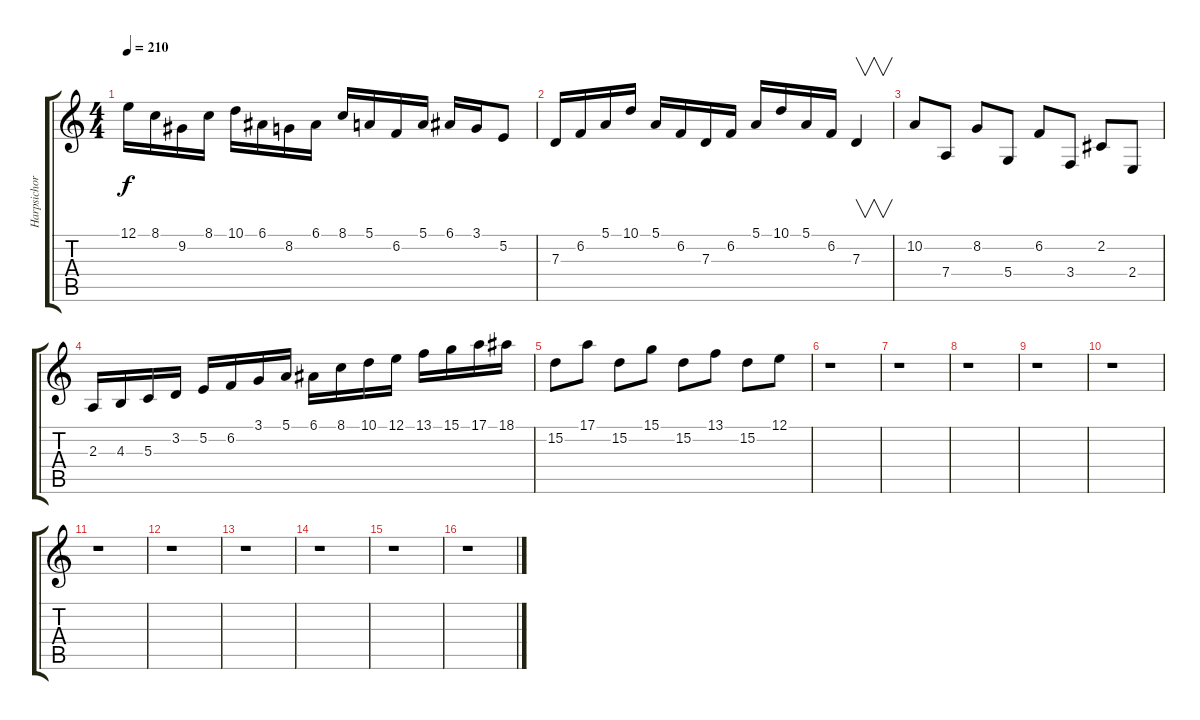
\track ("Harpsichord" "Harpsichor") {instrument harpsichord}
\staff {score tabs}
\tuning (E4 B3 G3 D3 A2 E2) {hide}
\ts (4 4)
\tempo 210
\clef g2
\ks c
12.1.16{dy f} 8.1.16 9.2.16 8.1.16 10.1.16 6.1.16 8.2.16 6.1.16 8.1.16 5.1.16 6.2.16 5.1.16 6.1.16 3.1.16 5.2.8 |
7.3.16 6.2.16 5.1.16 10.1.16 5.1.16 6.2.16 7.3.16 6.2.16 5.1.16 10.1.16 5.1.16 6.2.16 7.3.4{v} |
10.2.8 7.4.8 8.2.8 5.4.8 6.2.8 3.4.8 2.2.8 2.4.8 |
2.3.16 4.3.16 5.3.16 3.2.16 5.2.16 6.2.16 3.1.16 5.1.16 6.1.16 8.1.16 10.1.16 12.1.16 13.1.16 15.1.16 17.1.16 18.1.16 |
15.2.8 17.1.8 15.2.8 15.1.8 15.2.8 13.1.8 15.2.8 12.1.8 |
r.1 |
r.1 |
r.1 |
r.1 |
r.1 |
r.1 |
r.1 |
r.1 |
r.1 |
r.1 |
r.1
